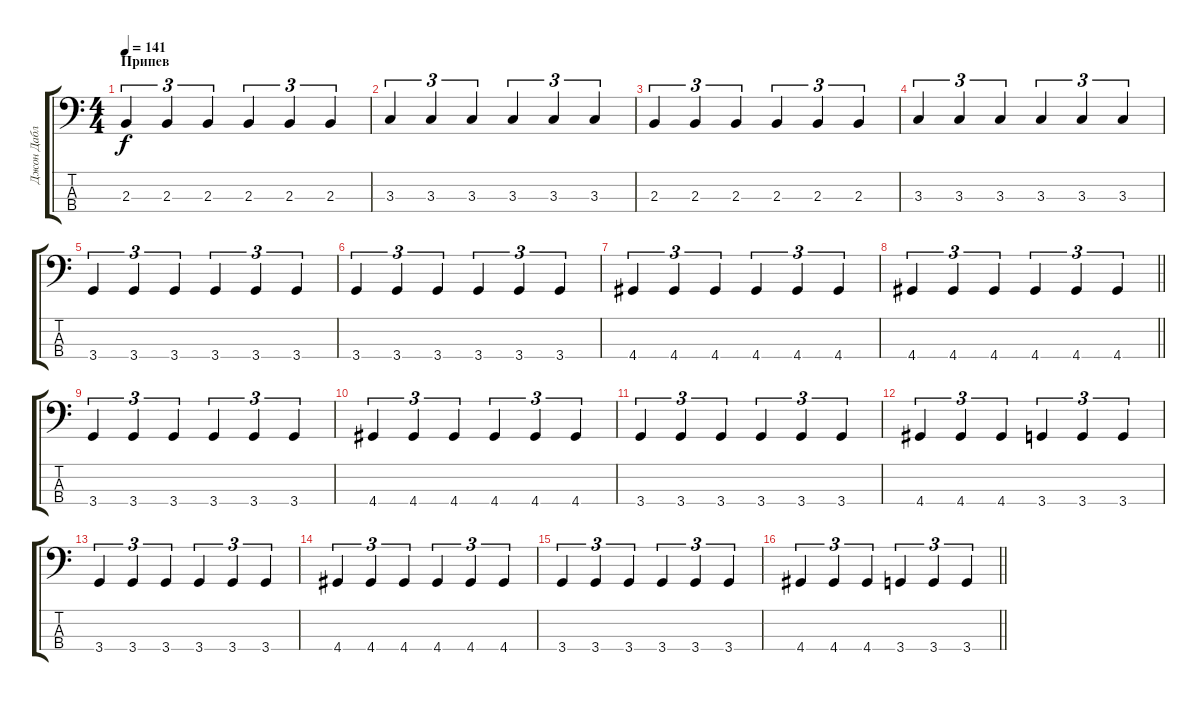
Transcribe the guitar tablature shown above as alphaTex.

\track ("Джон Дабл" "Джон Дабл") {instrument electricbassfinger}
\staff {score tabs}
\tuning (G2 D2 A1 E1) {hide}
\ts (4 4)
\section ("" "Припев")
\tempo 141
\clef f4
\ks c
2.3.4{tu (3 2) dy f} 2.3.4{tu (3 2)} 2.3.4{tu (3 2)} 2.3.4{tu (3 2)} 2.3.4{tu (3 2)} 2.3.4{tu (3 2)} |
3.3.4{tu (3 2)} 3.3.4{tu (3 2)} 3.3.4{tu (3 2)} 3.3.4{tu (3 2)} 3.3.4{tu (3 2)} 3.3.4{tu (3 2)} |
2.3.4{tu (3 2)} 2.3.4{tu (3 2)} 2.3.4{tu (3 2)} 2.3.4{tu (3 2)} 2.3.4{tu (3 2)} 2.3.4{tu (3 2)} |
3.3.4{tu (3 2)} 3.3.4{tu (3 2)} 3.3.4{tu (3 2)} 3.3.4{tu (3 2)} 3.3.4{tu (3 2)} 3.3.4{tu (3 2)} |
3.4.4{tu (3 2)} 3.4.4{tu (3 2)} 3.4.4{tu (3 2)} 3.4.4{tu (3 2)} 3.4.4{tu (3 2)} 3.4.4{tu (3 2)} |
3.4.4{tu (3 2)} 3.4.4{tu (3 2)} 3.4.4{tu (3 2)} 3.4.4{tu (3 2)} 3.4.4{tu (3 2)} 3.4.4{tu (3 2)} |
4.4.4{tu (3 2)} 4.4.4{tu (3 2)} 4.4.4{tu (3 2)} 4.4.4{tu (3 2)} 4.4.4{tu (3 2)} 4.4.4{tu (3 2)} |
\barLineRight lightlight
4.4.4{tu (3 2)} 4.4.4{tu (3 2)} 4.4.4{tu (3 2)} 4.4.4{tu (3 2)} 4.4.4{tu (3 2)} 4.4.4{tu (3 2)} |
3.4.4{tu (3 2)} 3.4.4{tu (3 2)} 3.4.4{tu (3 2)} 3.4.4{tu (3 2)} 3.4.4{tu (3 2)} 3.4.4{tu (3 2)} |
4.4.4{tu (3 2)} 4.4.4{tu (3 2)} 4.4.4{tu (3 2)} 4.4.4{tu (3 2)} 4.4.4{tu (3 2)} 4.4.4{tu (3 2)} |
3.4.4{tu (3 2)} 3.4.4{tu (3 2)} 3.4.4{tu (3 2)} 3.4.4{tu (3 2)} 3.4.4{tu (3 2)} 3.4.4{tu (3 2)} |
4.4.4{tu (3 2)} 4.4.4{tu (3 2)} 4.4.4{tu (3 2)} 3.4.4{tu (3 2)} 3.4.4{tu (3 2)} 3.4.4{tu (3 2)} |
3.4.4{tu (3 2)} 3.4.4{tu (3 2)} 3.4.4{tu (3 2)} 3.4.4{tu (3 2)} 3.4.4{tu (3 2)} 3.4.4{tu (3 2)} |
4.4.4{tu (3 2)} 4.4.4{tu (3 2)} 4.4.4{tu (3 2)} 4.4.4{tu (3 2)} 4.4.4{tu (3 2)} 4.4.4{tu (3 2)} |
3.4.4{tu (3 2)} 3.4.4{tu (3 2)} 3.4.4{tu (3 2)} 3.4.4{tu (3 2)} 3.4.4{tu (3 2)} 3.4.4{tu (3 2)} |
\barLineRight lightlight
4.4.4{tu (3 2)} 4.4.4{tu (3 2)} 4.4.4{tu (3 2)} 3.4.4{tu (3 2)} 3.4.4{tu (3 2)} 3.4.4{tu (3 2)}
